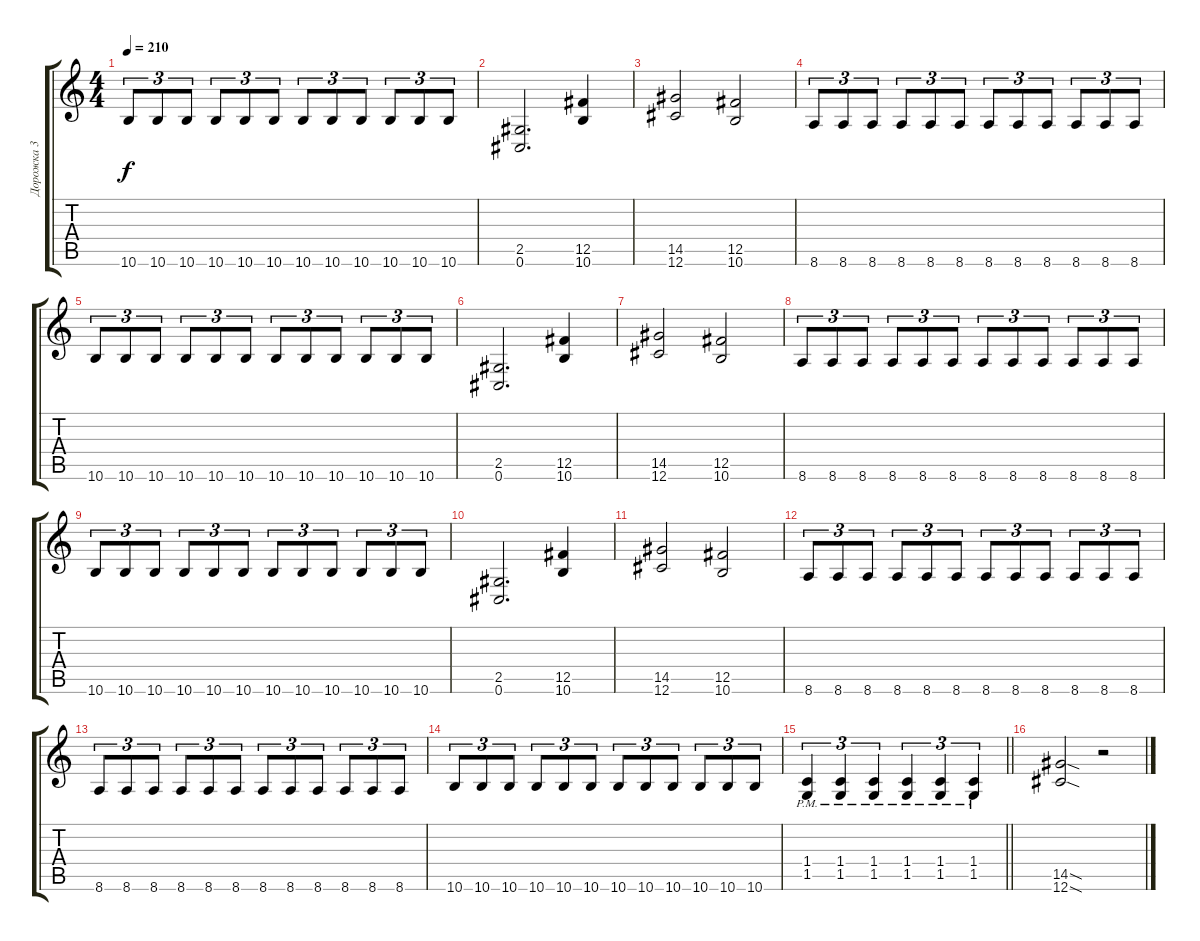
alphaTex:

\track ("Дорожка 3" "Дорожка 3") {instrument distortionguitar}
\staff {score tabs}
\tuning (Db4 Ab3 E3 B2 Gb2 Db2) {hide}
\ts (4 4)
\tempo 210
\clef g2
\ks c
10.6.8{tu (3 2) dy f} 10.6.8{tu (3 2)} 10.6.8{tu (3 2)} 10.6.8{tu (3 2)} 10.6.8{tu (3 2)} 10.6.8{tu (3 2)} 10.6.8{tu (3 2)} 10.6.8{tu (3 2)} 10.6.8{tu (3 2)} 10.6.8{tu (3 2)} 10.6.8{tu (3 2)} 10.6.8{tu (3 2)} |
(2.5 0.6).2{d} (12.5 10.6).4 |
(14.5 12.6).2 (12.5 10.6).2 |
8.6.8{tu (3 2)} 8.6.8{tu (3 2)} 8.6.8{tu (3 2)} 8.6.8{tu (3 2)} 8.6.8{tu (3 2)} 8.6.8{tu (3 2)} 8.6.8{tu (3 2)} 8.6.8{tu (3 2)} 8.6.8{tu (3 2)} 8.6.8{tu (3 2)} 8.6.8{tu (3 2)} 8.6.8{tu (3 2)} |
10.6.8{tu (3 2)} 10.6.8{tu (3 2)} 10.6.8{tu (3 2)} 10.6.8{tu (3 2)} 10.6.8{tu (3 2)} 10.6.8{tu (3 2)} 10.6.8{tu (3 2)} 10.6.8{tu (3 2)} 10.6.8{tu (3 2)} 10.6.8{tu (3 2)} 10.6.8{tu (3 2)} 10.6.8{tu (3 2)} |
(2.5 0.6).2{d} (12.5 10.6).4 |
(14.5 12.6).2 (12.5 10.6).2 |
8.6.8{tu (3 2)} 8.6.8{tu (3 2)} 8.6.8{tu (3 2)} 8.6.8{tu (3 2)} 8.6.8{tu (3 2)} 8.6.8{tu (3 2)} 8.6.8{tu (3 2)} 8.6.8{tu (3 2)} 8.6.8{tu (3 2)} 8.6.8{tu (3 2)} 8.6.8{tu (3 2)} 8.6.8{tu (3 2)} |
10.6.8{tu (3 2)} 10.6.8{tu (3 2)} 10.6.8{tu (3 2)} 10.6.8{tu (3 2)} 10.6.8{tu (3 2)} 10.6.8{tu (3 2)} 10.6.8{tu (3 2)} 10.6.8{tu (3 2)} 10.6.8{tu (3 2)} 10.6.8{tu (3 2)} 10.6.8{tu (3 2)} 10.6.8{tu (3 2)} |
(2.5 0.6).2{d} (12.5 10.6).4 |
(14.5 12.6).2 (12.5 10.6).2 |
8.6.8{tu (3 2)} 8.6.8{tu (3 2)} 8.6.8{tu (3 2)} 8.6.8{tu (3 2)} 8.6.8{tu (3 2)} 8.6.8{tu (3 2)} 8.6.8{tu (3 2)} 8.6.8{tu (3 2)} 8.6.8{tu (3 2)} 8.6.8{tu (3 2)} 8.6.8{tu (3 2)} 8.6.8{tu (3 2)} |
8.6.8{tu (3 2)} 8.6.8{tu (3 2)} 8.6.8{tu (3 2)} 8.6.8{tu (3 2)} 8.6.8{tu (3 2)} 8.6.8{tu (3 2)} 8.6.8{tu (3 2)} 8.6.8{tu (3 2)} 8.6.8{tu (3 2)} 8.6.8{tu (3 2)} 8.6.8{tu (3 2)} 8.6.8{tu (3 2)} |
10.6.8{tu (3 2)} 10.6.8{tu (3 2)} 10.6.8{tu (3 2)} 10.6.8{tu (3 2)} 10.6.8{tu (3 2)} 10.6.8{tu (3 2)} 10.6.8{tu (3 2)} 10.6.8{tu (3 2)} 10.6.8{tu (3 2)} 10.6.8{tu (3 2)} 10.6.8{tu (3 2)} 10.6.8{tu (3 2)} |
\barLineRight lightlight
(1.4 1.5{pm}).4{tu (3 2)} (1.4 1.5{pm}).4{tu (3 2)} (1.4 1.5{pm}).4{tu (3 2)} (1.4 1.5{pm}).4{tu (3 2)} (1.4 1.5{pm}).4{tu (3 2)} (1.4 1.5{pm}).4{tu (3 2)} |
(14.5{sod} 12.6{sod}).2 r.2
